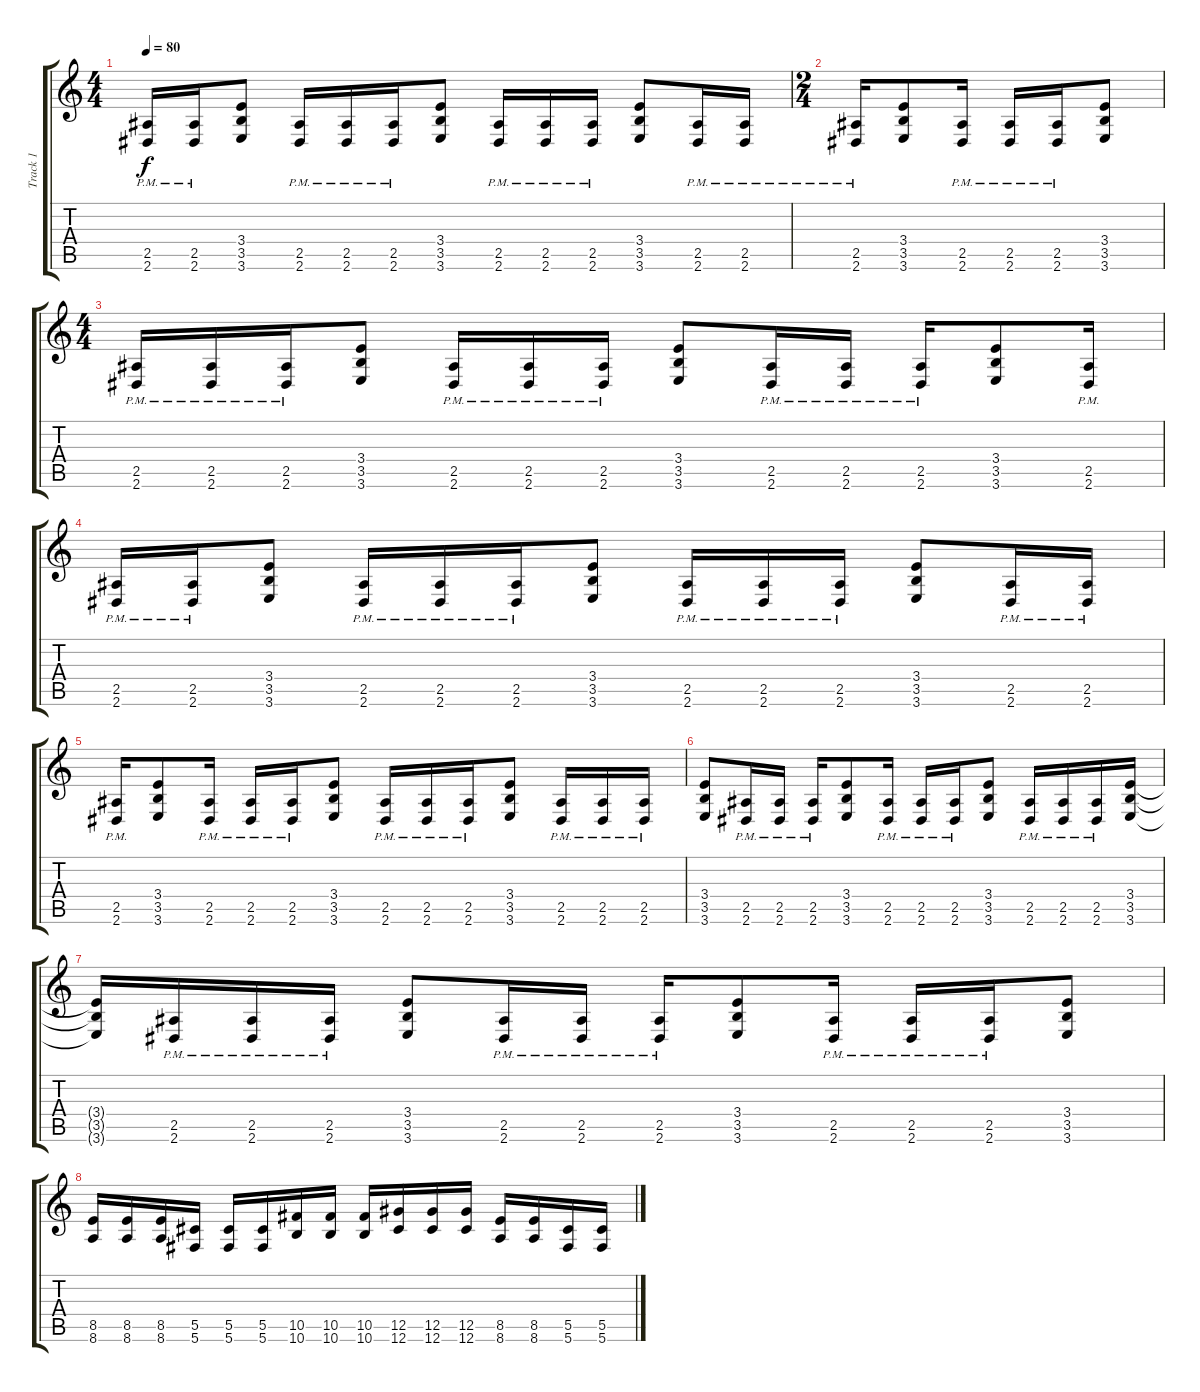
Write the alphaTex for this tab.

\track ("Track 1" "Track 1") {instrument distortionguitar}
\staff {score tabs}
\tuning (Eb4 Bb3 Gb3 Db3 Ab2 Db2) {hide}
\ts (4 4)
\tempo 80
\clef g2
\ks c
(2.5{pm} 2.6{pm}).16{dy f} (2.5{pm} 2.6{pm}).16 (3.4 3.5 3.6).8 (2.5{pm} 2.6{pm}).16 (2.5{pm} 2.6{pm}).16 (2.5{pm} 2.6{pm}).16 (3.4 3.5 3.6).8 (2.5{pm} 2.6{pm}).16 (2.5{pm} 2.6{pm}).16 (2.5{pm} 2.6{pm}).16 (3.4 3.5 3.6).8 (2.5{pm} 2.6{pm}).16 (2.5{pm} 2.6{pm}).16 |
\ts (2 4)
(2.5{pm} 2.6{pm}).16 (3.4 3.5 3.6).8 (2.5{pm} 2.6{pm}).16 (2.5{pm} 2.6{pm}).16 (2.5{pm} 2.6{pm}).16 (3.4 3.5 3.6).8 |
\ts (4 4)
(2.5{pm} 2.6{pm}).16 (2.5{pm} 2.6{pm}).16 (2.5{pm} 2.6{pm}).16 (3.4 3.5 3.6).8 (2.5{pm} 2.6{pm}).16 (2.5{pm} 2.6{pm}).16 (2.5{pm} 2.6{pm}).16 (3.4 3.5 3.6).8 (2.5{pm} 2.6{pm}).16 (2.5{pm} 2.6{pm}).16 (2.5{pm} 2.6{pm}).16 (3.4 3.5 3.6).8 (2.5{pm} 2.6{pm}).16 |
(2.5{pm} 2.6{pm}).16 (2.5{pm} 2.6{pm}).16 (3.4 3.5 3.6).8 (2.5{pm} 2.6{pm}).16 (2.5{pm} 2.6{pm}).16 (2.5{pm} 2.6{pm}).16 (3.4 3.5 3.6).8 (2.5{pm} 2.6{pm}).16 (2.5{pm} 2.6{pm}).16 (2.5{pm} 2.6{pm}).16 (3.4 3.5 3.6).8 (2.5{pm} 2.6{pm}).16 (2.5{pm} 2.6{pm}).16 |
(2.5{pm} 2.6{pm}).16 (3.4 3.5 3.6).8 (2.5{pm} 2.6{pm}).16 (2.5{pm} 2.6{pm}).16 (2.5{pm} 2.6{pm}).16 (3.4 3.5 3.6).8 (2.5{pm} 2.6{pm}).16 (2.5{pm} 2.6{pm}).16 (2.5{pm} 2.6{pm}).16 (3.4 3.5 3.6).8 (2.5{pm} 2.6{pm}).16 (2.5{pm} 2.6{pm}).16 (2.5{pm} 2.6{pm}).16 |
(3.4 3.5 3.6).8 (2.5{pm} 2.6{pm}).16 (2.5{pm} 2.6{pm}).16 (2.5{pm} 2.6{pm}).16 (3.4 3.5 3.6).8 (2.5{pm} 2.6{pm}).16 (2.5{pm} 2.6{pm}).16 (2.5{pm} 2.6{pm}).16 (3.4 3.5 3.6).8 (2.5{pm} 2.6{pm}).16 (2.5{pm} 2.6{pm}).16 (2.5{pm} 2.6{pm}).16 (3.4 3.5 3.6).16 |
(3.4{t} 3.5{t} 3.6{t}).16 (2.5{pm} 2.6{pm}).16 (2.5{pm} 2.6{pm}).16 (2.5{pm} 2.6{pm}).16 (3.4 3.5 3.6).8 (2.5{pm} 2.6{pm}).16 (2.5{pm} 2.6{pm}).16 (2.5{pm} 2.6{pm}).16 (3.4 3.5 3.6).8 (2.5{pm} 2.6{pm}).16 (2.5{pm} 2.6{pm}).16 (2.5{pm} 2.6{pm}).16 (3.4 3.5 3.6).8 |
(8.5 8.6).16 (8.5 8.6).16 (8.5 8.6).16 (5.5 5.6).16 (5.5 5.6).16 (5.5 5.6).16 (10.5 10.6).16 (10.5 10.6).16 (10.5 10.6).16 (12.5 12.6).16 (12.5 12.6).16 (12.5 12.6).16 (8.5 8.6).16 (8.5 8.6).16 (5.5 5.6).16 (5.5 5.6).16
